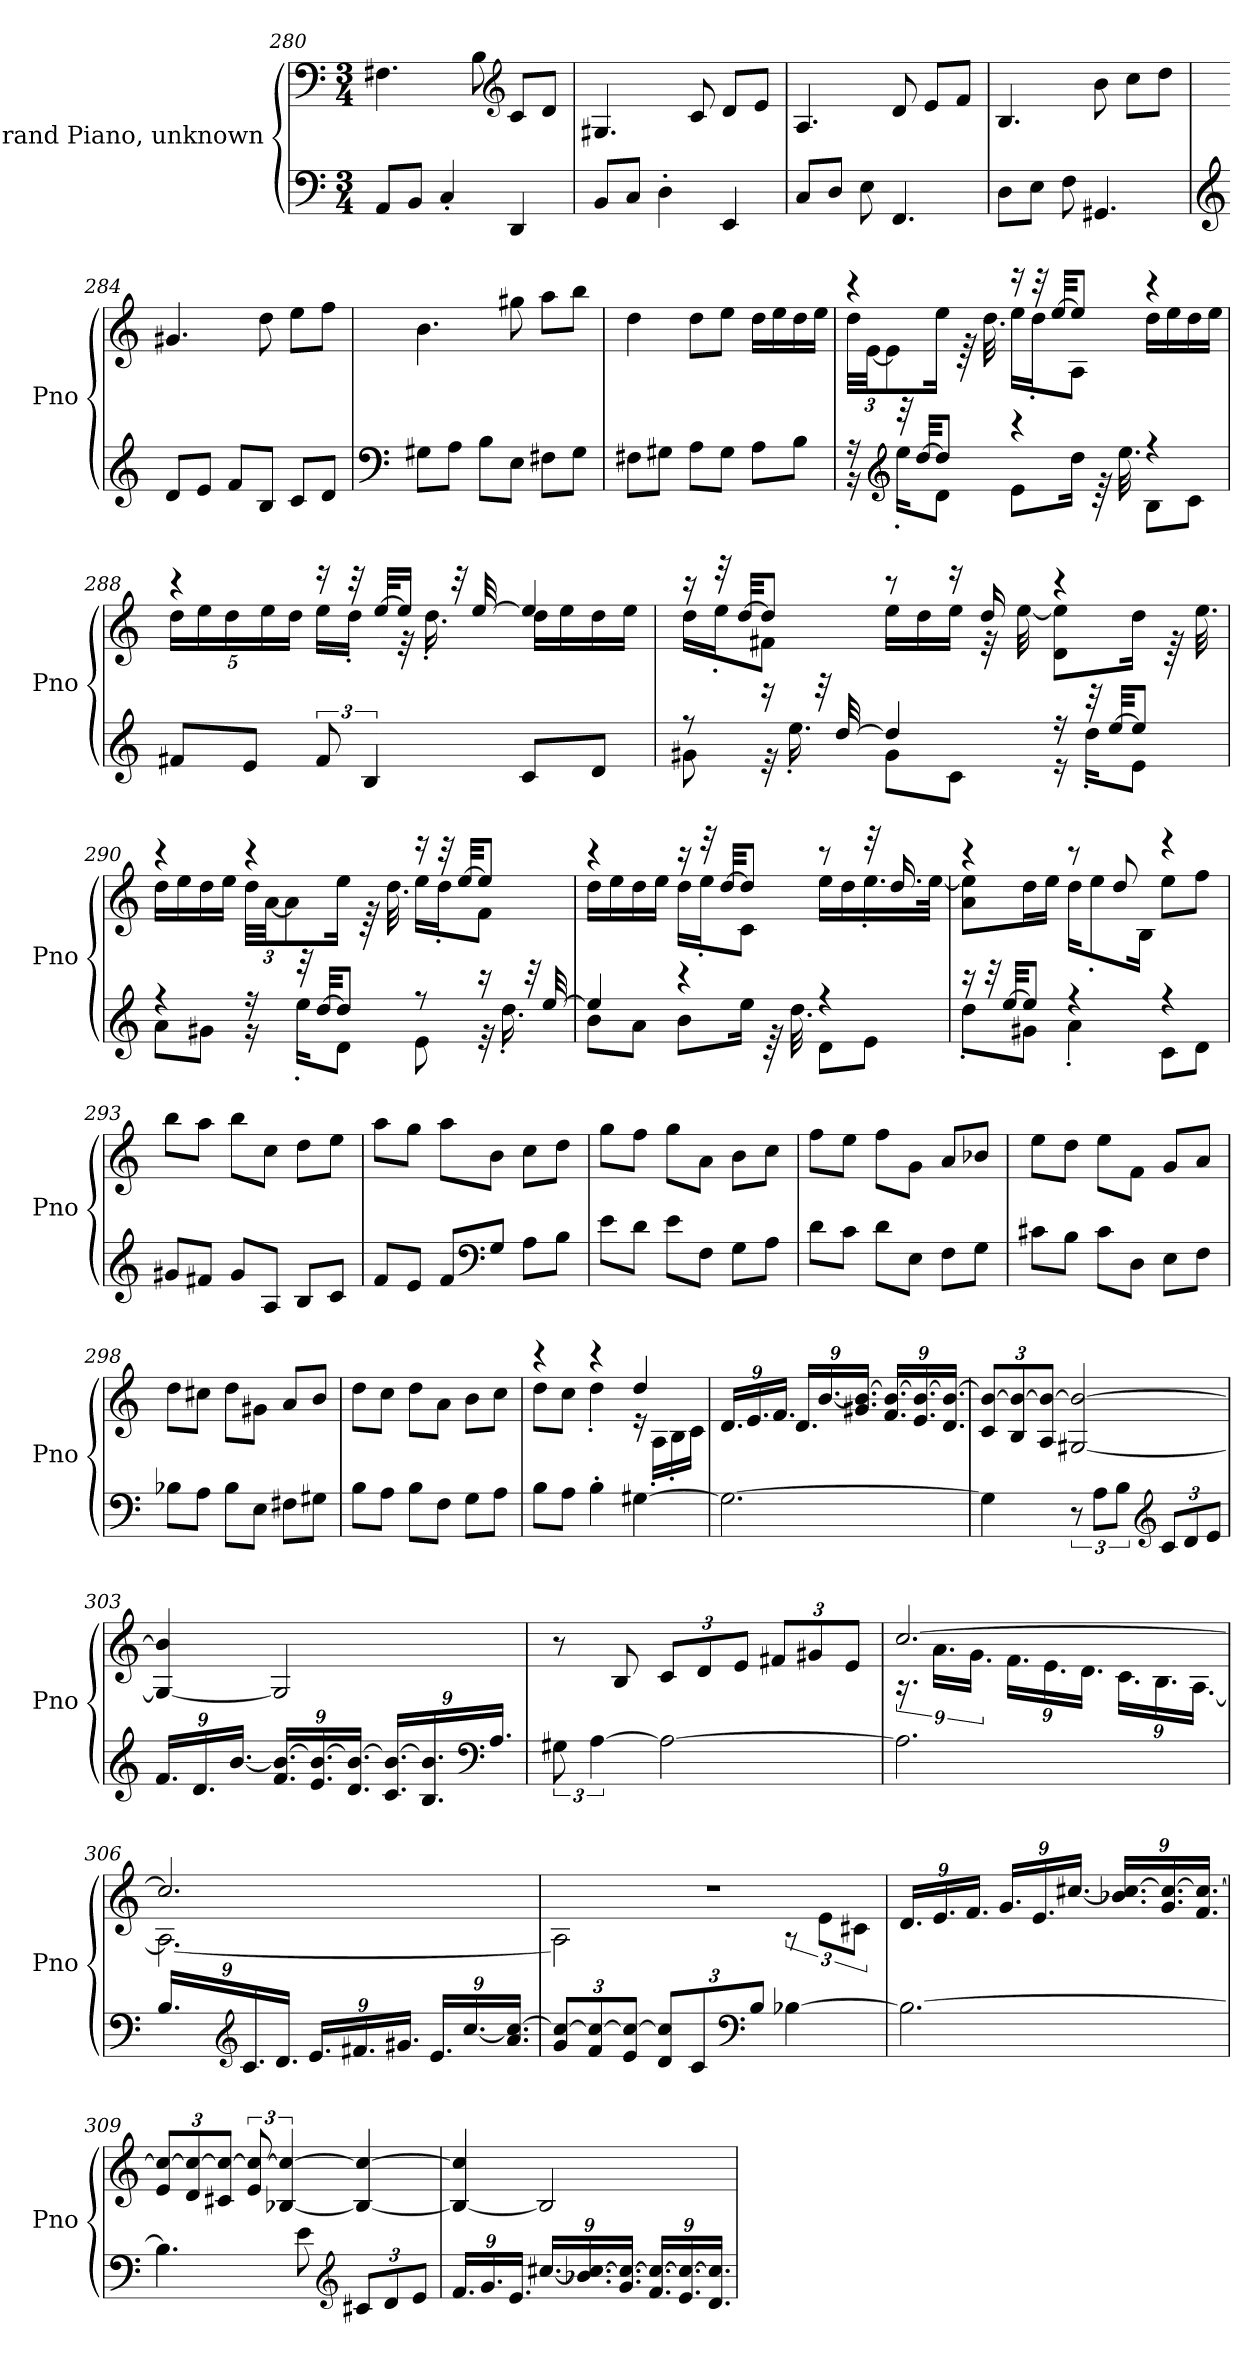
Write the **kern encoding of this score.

**kern	**kern
*part1	*part1
*staff2	*staff1
*I"Grand Piano, unknown	*
*I'Pno	*
*clefF4	*clefF4
*k[]	*k[]
*M3/4	*M3/4
=280	=280
8AA/L	4.F#X\
8BB/J	.
4C'/	.
.	8B\
*	*clefG2
4DD/	8c/L
.	8d/J
=281	=281
8BB/L	4.G#X/
8C/J	.
4D'\	.
.	8c/
4EE/	8d/L
.	8e/J
=282	=282
8C/L	4.A/
8D/J	.
8E\	.
4.FF/	8d/
.	8e/L
.	8f/J
=283	=283
8D\L	4.B/
8E\J	.
8F\	.
4.GG#X/	8b\
.	8cc\L
.	8dd\J
!!LO:LB:g=z
=284	=284
*clefG2	*
8d/L	4.g#X/
8e/J	.
8f/L	.
8B/J	8dd\
8c/L	8ee\L
8d/J	8ff\J
=285	=285
*clefF4	*
8G#X\L	4.b\
8A\J	.
8B\L	.
8E\J	8gg#X\
8F#X\L	8aa\L
8G#\J	8bb\J
=286	=286
8F#X\L	4dd\
8G#X\J	.
8A\L	8dd\L
8G#\J	8ee\J
8A\L	16dd\LL
.	16ee\
8B\J	16dd\
.	16ee\JJ
=287	=287
*^	*^
*	*	*	*Xbrackettup
16r	16r	4r	48dd\LLL
.	.	.	[48e\JJ
.	.	.	12e\]
*clefG2	*	*	*
32r	16ee'\KL	.	.
[32dd/KKL	.	.	.
8dd/J]	8d\J	.	16ee\Jk
.	.	.	64r
.	.	.	32.dd\
4r	8e\L	16r	16ee\LL
.	.	32r	16dd'\J
.	.	[32ee/KKL	.
.	16dd\Jk	8ee/J]	8A\J
.	64r	.	.
.	32.ee\	.	.
4r	8B\L	4r	16dd\LL
.	.	.	16ee\
.	8c\J	.	16dd\
.	.	.	16ee\JJ
*v	*v	*	*
!!LO:PB:g=z	!!
=288	=288	=288
8f#X/L	4r	20dd\LL
.	.	20ee\
.	.	20dd\
8e/J	.	.
.	.	20ee\
.	.	20dd\JJ
12f#/	16r	16ee\LL
.	32r	16dd'\JJ
6B/	.	.
.	[32ee/KLL	.
.	16ee/JJ]	32r
.	.	16.dd'\
.	32r	.
.	[32ee/	.
8c/L	4ee/]	16dd\LL
.	.	16ee\
8d/J	.	16dd\
.	.	16ee\JJ
=289	=289	=289
*^	*	*
8r	8g#X\	16r	16dd\LL
.	.	32r	16ee'\J
.	.	[32dd/KKL	.
16r	32r	8dd/J]	8f#X\J
.	16.ee'\	.	.
32r	.	.	.
[32dd/	.	.	.
4dd/]	8g#\L	8r	16ee\LL
.	.	.	16dd\
.	8c\J	16r	16ee\JJ
.	.	16dd/	32r
.	.	.	[32ee\
16r	16r	4r	8d\ 8ee\]L
32r	16dd'\KL	.	.
[32ee/KKL	.	.	.
8ee/J]	8e\J	.	16dd\Jk
.	.	.	64r
.	.	.	32.ee\
!!LO:LB:g=z	!!
=290	=290	=290	=290
4r	8a\L	4r	16dd\LL
.	.	.	16ee\
.	8g#X\J	.	16dd\
.	.	.	16ee\JJ
16r	16r	4r	48dd\LLL
.	.	.	[48a\JJ
.	.	.	12a\]
32r	16ee'\KL	.	.
[32dd/KKL	.	.	.
8dd/J]	8d\J	.	16ee\Jk
.	.	.	64r
.	.	.	32.dd\
8r	8e\	16r	16ee\LL
.	.	32r	16dd'\J
.	.	[32ee/KKL	.
16r	32r	8ee/J]	8f\J
.	16.dd'\	.	.
32r	.	.	.
[32ee/	.	.	.
=291	=291	=291	=291
4ee/]	8b\L	4r	16dd\LL
.	.	.	16ee\
.	8a\J	.	16dd\
.	.	.	16ee\JJ
4r	8b\L	16r	16dd\LL
.	.	32r	16ee'\J
.	.	[32dd/KKL	.
.	16ee\Jk	8dd/J]	8c\J
.	64r	.	.
.	32.dd\	.	.
4r	8d\L	8r	16ee\LL
.	.	.	16dd\
.	8e\J	32r	16.ee'\
.	.	16.dd/	.
.	.	.	[32ee\JJk
!!LO:LB:g=z	!!
=292	=292	=292	=292
16r	8dd'\L	4r	8a\ 8ee\]L
32r	.	.	.
[32ee/KKL	.	.	.
8ee/J]	8g#X\J	.	16dd\L
.	.	.	16ee\JJ
4r	4a'\	8r	16dd\KL
.	.	.	8ee'\
.	.	8dd/	.
.	.	.	16B\Jk
4r	8c\L	4r	8ee\L
.	8d\J	.	8ff\J
*v	*v	*	*
*	*v	*v
=293	=293
8g#X/L	8bb\L
8f#X/J	8aa\J
8g#/L	8bb\L
8A/J	8cc\J
8B/L	8dd\L
8c/J	8ee\J
=294	=294
8f/L	8aa\L
8e/J	8gg\J
8f/L	8aa\L
*clefF4	*
8G/J	8b\J
8A\L	8cc\L
8B\J	8dd\J
=295	=295
8e\L	8gg\L
8d\J	8ff\J
8e\L	8gg\L
8F\J	8a\J
8G\L	8b\L
8A\J	8cc\J
=296	=296
8d\L	8ff\L
8c\J	8ee\J
8d\L	8ff\L
8E\J	8g\J
8F\L	8a/L
8G\J	8b-X/J
!!LO:LB:g=z
=297	=297
8c#X\L	8ee\L
8B\J	8dd\J
8c#\L	8ee\L
8D\J	8f\J
8E\L	8g/L
8F\J	8a/J
=298	=298
8B-X\L	8dd\L
8A\J	8cc#X\J
8B-\L	8dd\L
8E\J	8g#X\J
8F#X\L	8a/L
8G#X\J	8b/J
=299	=299
8B\L	8dd\L
8A\J	8cc\J
8B\L	8dd\L
8F\J	8a\J
8G\L	8b\L
8A\J	8cc\J
=300	=300
*	*^
8B\L	4r	8dd\L
8A\J	.	8cc\J
4B'\	4r	4dd'\
[4G#X\	4dd/	16r
.	.	16A'\LL
.	.	16B'\
.	.	16c\JJ
*	*v	*v
=301	=301
2.G#\_	18.d/LL
.	18.e/
.	18.f/JJ
.	18.d/LL
.	[18.b/
.	18.g#X/ 18.b/_JJ
.	18.f/ 18.b/_LL
.	18.e/ 18.b/_
.	18.d/ 18.b/_JJ
!!LO:LB:g=z
=302	=302
4G#\]	12c/ 12b/_L
.	12B/ 12b/_
.	12A/ 12b/_J
12r	[2G#X/ 2b/_
12A\L	.
12B\J	.
*clefG2	*
*Xbrackettup	*
12c/L	.
12d/	.
12e/J	.
=303	=303
18.f/LL	4G#/_ 4b/]
18.d/	.
[18.b/JJ	.
18.f/ 18.b/_LL	2G#/]
18.e/ 18.b/_	.
18.d/ 18.b/_JJ	.
18.c/ 18.b/_LL	.
18.B/ 18.b/]	.
*clefF4	*
18.A/JJ	.
=304	=304
*brackettup	*
12G#X\	8r
[6A\	.
.	8B/
2A\_	12c/L
.	12d/
.	12e/J
.	12f#X/L
.	12g#X/
.	12e/J
!!LO:LB:g=z
=305	=305
*	*^
*	*	*brackettup
2.A\]	[2.cc/	18.r
.	.	18.a\LL
.	.	18.g\JJ
.	.	18.f\LL
.	.	18.e\
.	.	18.d\JJ
.	.	18.c\LL
.	.	18.B\
.	.	[18.A\JJ
=306	=306	=306
*Xbrackettup	*	*
18.B/LL	2.cc/]	2.A\_
*clefG2	*	*
18.c/	.	.
18.d/JJ	.	.
18.e/LL	.	.
18.f#X/	.	.
18.g#X/JJ	.	.
18.e/LL	.	.
[18.cc/	.	.
18.a/ 18.cc/_JJ	.	.
=307	=307	=307
12g/ 12cc/_L	2.r	2A\]
12f/ 12cc/_	.	.
12e/ 12cc/_J	.	.
12d/ 12cc/]L	.	.
12c/	.	.
*clefF4	*	*
12B/J	.	.
[4B-X\	.	12r
.	.	12e\L
.	.	12c#X\J
*	*v	*v
!!LO:PB:g=z
=308	=308
*	*Xbrackettup
2.B-\_	18.d/LL
.	18.e/
.	18.f/JJ
.	18.g/LL
.	18.e/
.	[18.cc#X/JJ
.	18.b-X/ 18.cc#/_LL
.	18.g/ 18.cc#/_
.	18.f/ 18.cc#/_JJ
=309	=309
4.B-\]	12e/ 12cc#/_L
.	12d/ 12cc#/_
.	12c#X/ 12cc#/_J
*	*brackettup
.	12e/ 12cc#/_
.	[6B-X/ 6cc#/_
8e\	.
*clefG2	*
12c#X/L	4B-/_ 4cc#/_
12d/	.
12e/J	.
!!LO:LB:g=z
=310	=310
18.f/LL	4B-/_ 4cc#/]
18.g/	.
18.e/JJ	.
[18.cc#X/LL	2B-/]
18.b-X/ 18.cc#/_	.
18.g/ 18.cc#/_JJ	.
18.f/ 18.cc#/_LL	.
18.e/ 18.cc#/_	.
18.d/ 18.cc#/]JJ	.
=	=
*-	*-
